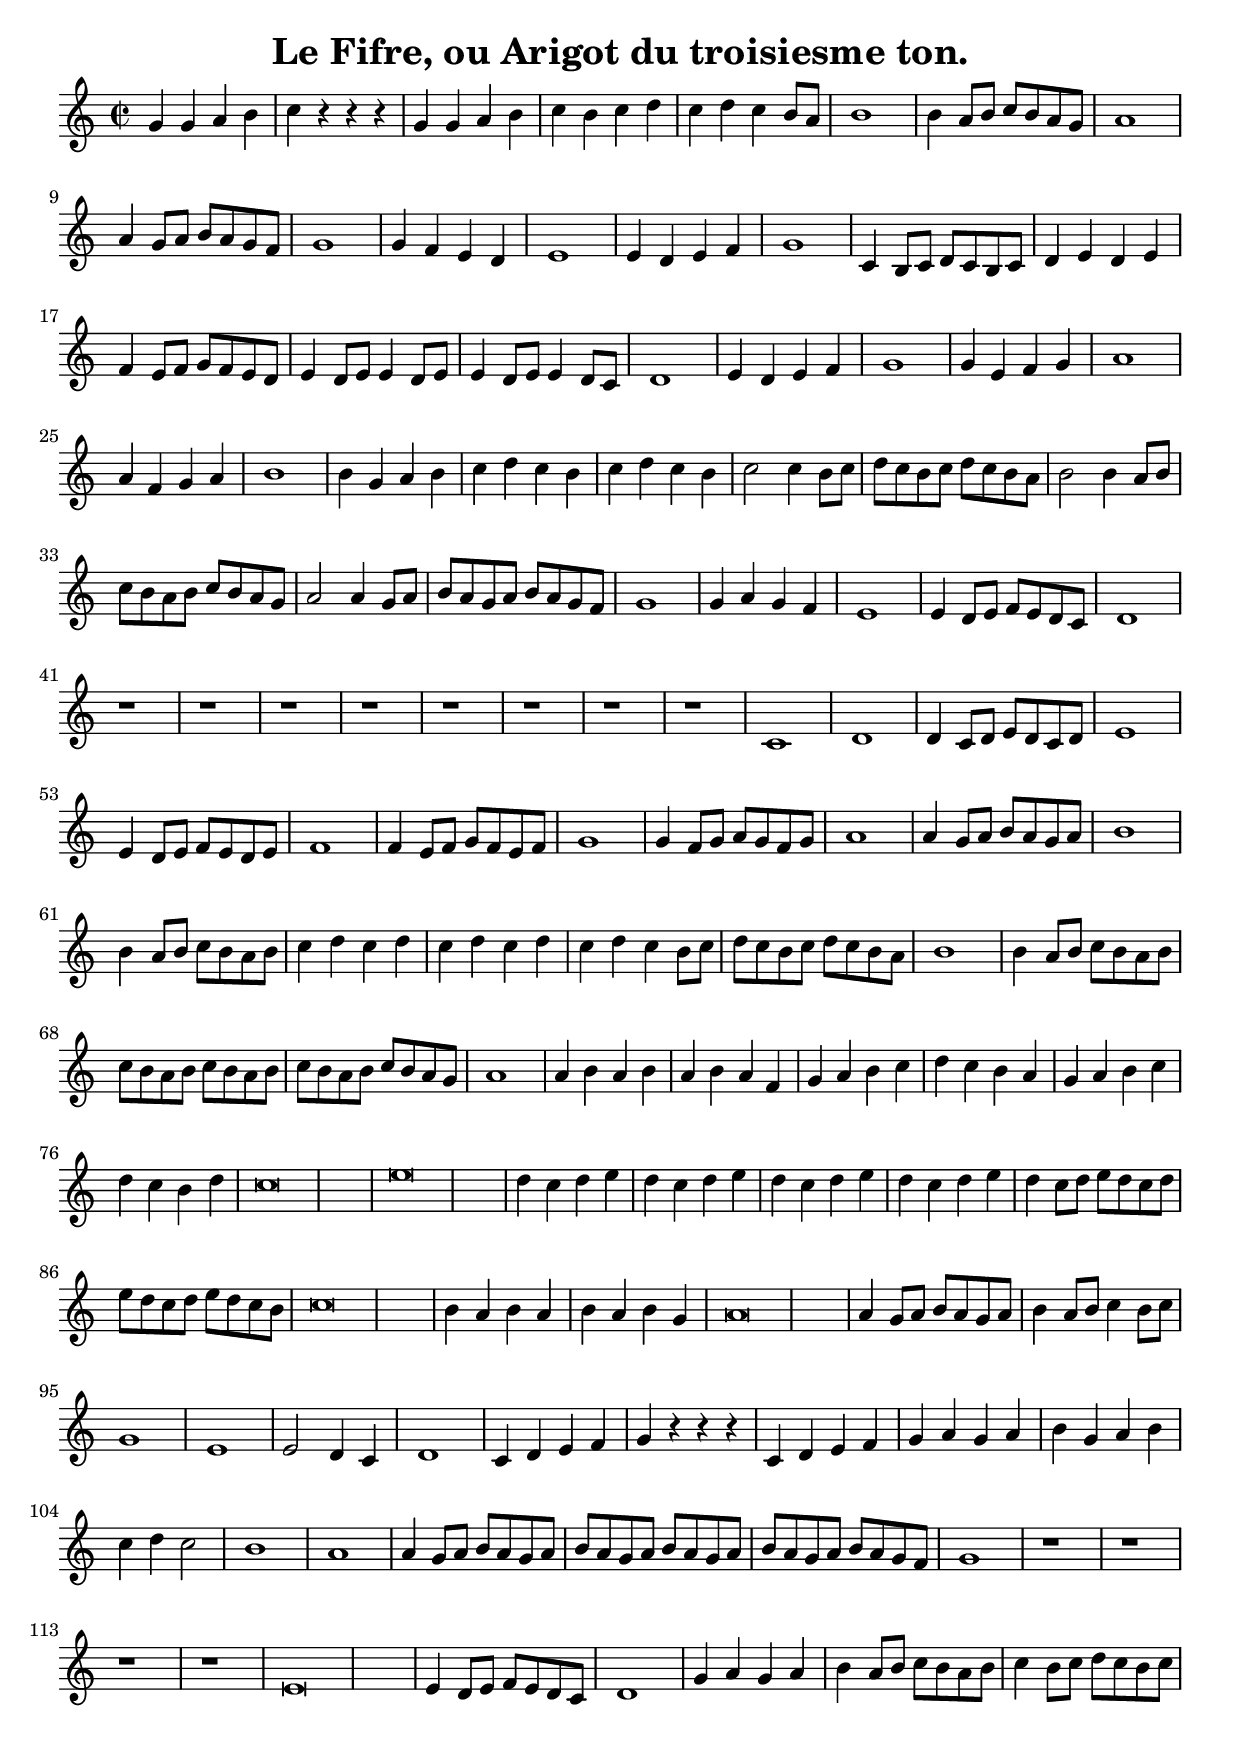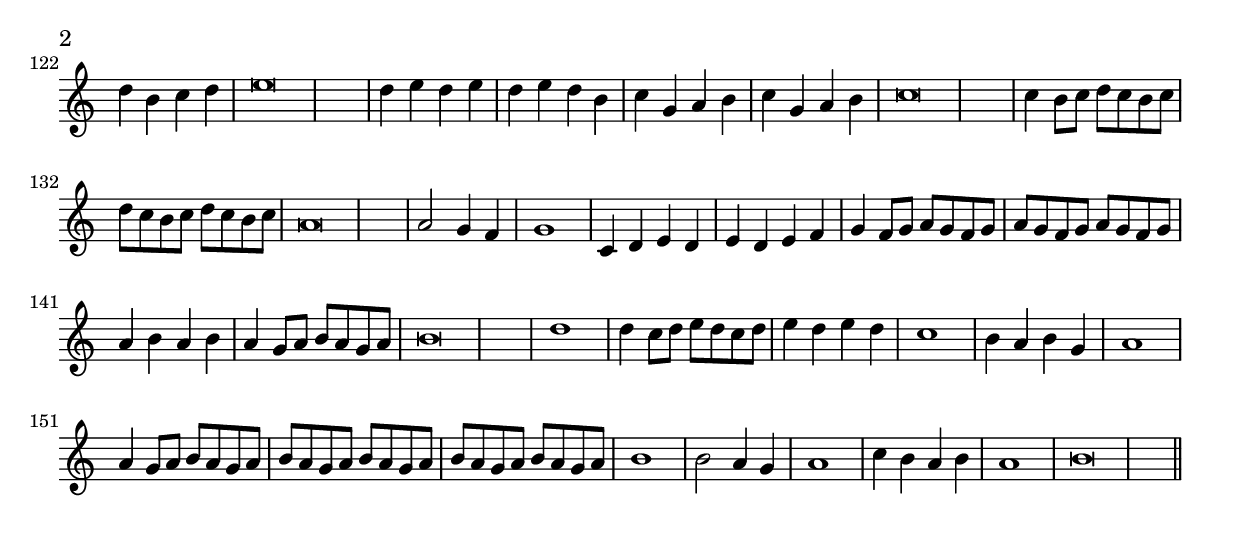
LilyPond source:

\version "2.7.40"
\header {
	crossRefNumber = "1"
	footnotes = "\\\\pour plus d'information : http://graner.name/nicolas/arbeau/"
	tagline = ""
	title = "Le Fifre, ou Arigot du troisiesme ton."
}
voicedefault =  {
\set Score.defaultBarType = ""

\override Staff.TimeSignature #'style = #'C
 \time 2/2 \key c \major   g'4    g'4    a'4    b'4    c''4    r4   r4   r4   
\bar "|"   g'4    g'4    a'4    b'4    c''4    b'4    c''4    d''4    \bar "|"  
 c''4    d''4    c''4    b'8    a'8    b'1    \bar "|"     b'4    a'8    b'8    
c''8    b'8    a'8    g'8    a'1    \bar "|"   a'4    g'8    a'8    b'8    a'8  
  g'8    f'8    g'1    \bar "|"   g'4    f'4    e'4    d'4    e'1    \bar "|"   
e'4    d'4    e'4    f'4    g'1    \bar "|"     c'4    b8    c'8    d'8    c'8  
  b8    c'8    d'4    e'4    d'4    e'4    \bar "|"   f'4    e'8    f'8    g'8  
  f'8    e'8    d'8    e'4    d'8    e'8    e'4    d'8    e'8    \bar "|"     
e'4    d'8    e'8    e'4    d'8    c'8    d'1    \bar "|"   e'4    d'4    e'4   
 f'4    g'1    \bar "|"   g'4    e'4    f'4    g'4    a'1    \bar "|"   a'4    
f'4    g'4    a'4    b'1    \bar "|"     b'4    g'4    a'4    b'4    c''4    
d''4    c''4    b'4    \bar "|"   c''4    d''4    c''4    b'4    c''2    c''4   
 b'8    c''8    \bar "|"     d''8    c''8    b'8    c''8    d''8    c''8    b'8 
   a'8    b'2    b'4    a'8    b'8    \bar "|"   c''8    b'8    a'8    b'8    
c''8    b'8    a'8    g'8    a'2    a'4    g'8    a'8    \bar "|"   b'8    a'8  
  g'8    a'8    b'8    a'8    g'8    f'8    g'1    \bar "|"     g'4    a'4    
g'4    f'4    e'1    \bar "|"   e'4    d'8    e'8    f'8    e'8    d'8    c'8   
 d'1    \bar "|"   r1   r1   r1   r1   \bar "|"   r1   r1   r1   r1   \bar "|"  
   c'1    d'1    \bar "|"   d'4    c'8    d'8    e'8    d'8    c'8    d'8    
e'1    \bar "|"   e'4    d'8    e'8    f'8    e'8    d'8    e'8    f'1    
\bar "|"   f'4    e'8    f'8    g'8    f'8    e'8    f'8    g'1    \bar "|"     
g'4    f'8    g'8    a'8    g'8    f'8    g'8    a'1    \bar "|"   a'4    g'8   
 a'8    b'8    a'8    g'8    a'8    b'1    \bar "|"   b'4    a'8    b'8    c''8 
   b'8    a'8    b'8    c''4    d''4    c''4    d''4    \bar "|"     c''4    
d''4    c''4    d''4    c''4    d''4    c''4    b'8    c''8    \bar "|"   d''8  
  c''8    b'8    c''8    d''8    c''8    b'8    a'8    b'1    \bar "|"   b'4    
a'8    b'8    c''8    b'8    a'8    b'8    c''8    b'8    a'8    b'8    c''8    
b'8    a'8    b'8    \bar "|"     c''8    b'8    a'8    b'8    c''8    b'8    
a'8    g'8    a'1    \bar "|"   a'4    b'4    a'4    b'4    a'4    b'4    a'4   
 f'4    \bar "|"   g'4    a'4    b'4    c''4    d''4    c''4    b'4    a'4    
\bar "|"     g'4    a'4    b'4    c''4    d''4    c''4    b'4    d''4    
\bar "|"   c''\breve    \bar "|"   e''\breve    \bar "|"   d''4    c''4    d''4 
   e''4    d''4    c''4    d''4    e''4    \bar "|"     d''4    c''4    d''4    
e''4    d''4    c''4    d''4    e''4    \bar "|"   d''4    c''8    d''8    e''8 
   d''8    c''8    d''8    e''8    d''8    c''8    d''8    e''8    d''8    c''8 
   b'8    \bar "|"   c''\breve    \bar "|"     b'4    a'4    b'4    a'4    b'4  
  a'4    b'4    g'4    \bar "|"   a'\breve    \bar "|"   a'4    g'8    a'8    
b'8    a'8    g'8    a'8    b'4    a'8    b'8    c''4    b'8    c''8    
\bar "|"   g'1    \bar "|"   e'1    \bar "|"     e'2    d'4    c'4    d'1    
\bar "|"   c'4    d'4    e'4    f'4    g'4    r4   r4   r4   \bar "|"   c'4    
d'4    e'4    f'4    g'4    a'4    g'4    a'4    \bar "|"     b'4    g'4    a'4 
   b'4    c''4    d''4    c''2    \bar "|"   b'1    a'1    \bar "|"   a'4    
g'8    a'8    b'8    a'8    g'8    a'8    b'8    a'8    g'8    a'8    b'8    
a'8    g'8    a'8    \bar "|"     b'8    a'8    g'8    a'8    b'8    a'8    g'8 
   f'8    g'1    \bar "|"   r1   r1   \bar "|"   r1   r1   \bar "|"   e'\breve  
  \bar "|"   e'4    d'8    e'8    f'8    e'8    d'8    c'8    d'1    \bar "|"   
  g'4    a'4    g'4    a'4    b'4    a'8    b'8    c''8    b'8    a'8    b'8    
\bar "|"   c''4    b'8    c''8    d''8    c''8    b'8    c''8    d''4    b'4    
c''4    d''4    \bar "|"   e''\breve    \bar "|"     d''4    e''4    d''4    
e''4    d''4    e''4    d''4    b'4    \bar "|"   c''4    g'4    a'4    b'4    
c''4    g'4    a'4    b'4    \bar "|"   c''\breve    \bar "|"     c''4    b'8   
 c''8    d''8    c''8    b'8    c''8    d''8    c''8    b'8    c''8    d''8    
c''8    b'8    c''8    \bar "|"   a'\breve    \bar "|"   a'2    g'4    f'4    
g'1    \bar "|"     c'4    d'4    e'4    d'4    e'4    d'4    e'4    f'4    
\bar "|"   g'4    f'8    g'8    a'8    g'8    f'8    g'8    a'8    g'8    f'8   
 g'8    a'8    g'8    f'8    g'8    \bar "|"     a'4    b'4    a'4    b'4    
a'4    g'8    a'8    b'8    a'8    g'8    a'8    \bar "|"   b'\breve    
\bar "|"   d''1    d''4    c''8    d''8    e''8    d''8    c''8    d''8    
\bar "|"   e''4    d''4    e''4    d''4    c''1    \bar "|"     b'4    a'4    
b'4    g'4    a'1    \bar "|"   a'4    g'8    a'8    b'8    a'8    g'8    a'8   
 b'8    a'8    g'8    a'8    b'8    a'8    g'8    a'8    \bar "|"   b'8    a'8  
  g'8    a'8    b'8    a'8    g'8    a'8    b'1    \bar "|"     b'2    a'4    
g'4    a'1    \bar "|"   c''4    b'4    a'4    b'4    a'1    \bar "|"   
b'\breve    \bar "||"   
}

\score{
    <<

	\context Staff="default"
	{
	    \voicedefault 
	}

    >>
	\layout { indent = 0.0\cm 
	}
	\midi { \tempo 2=100 }
}
